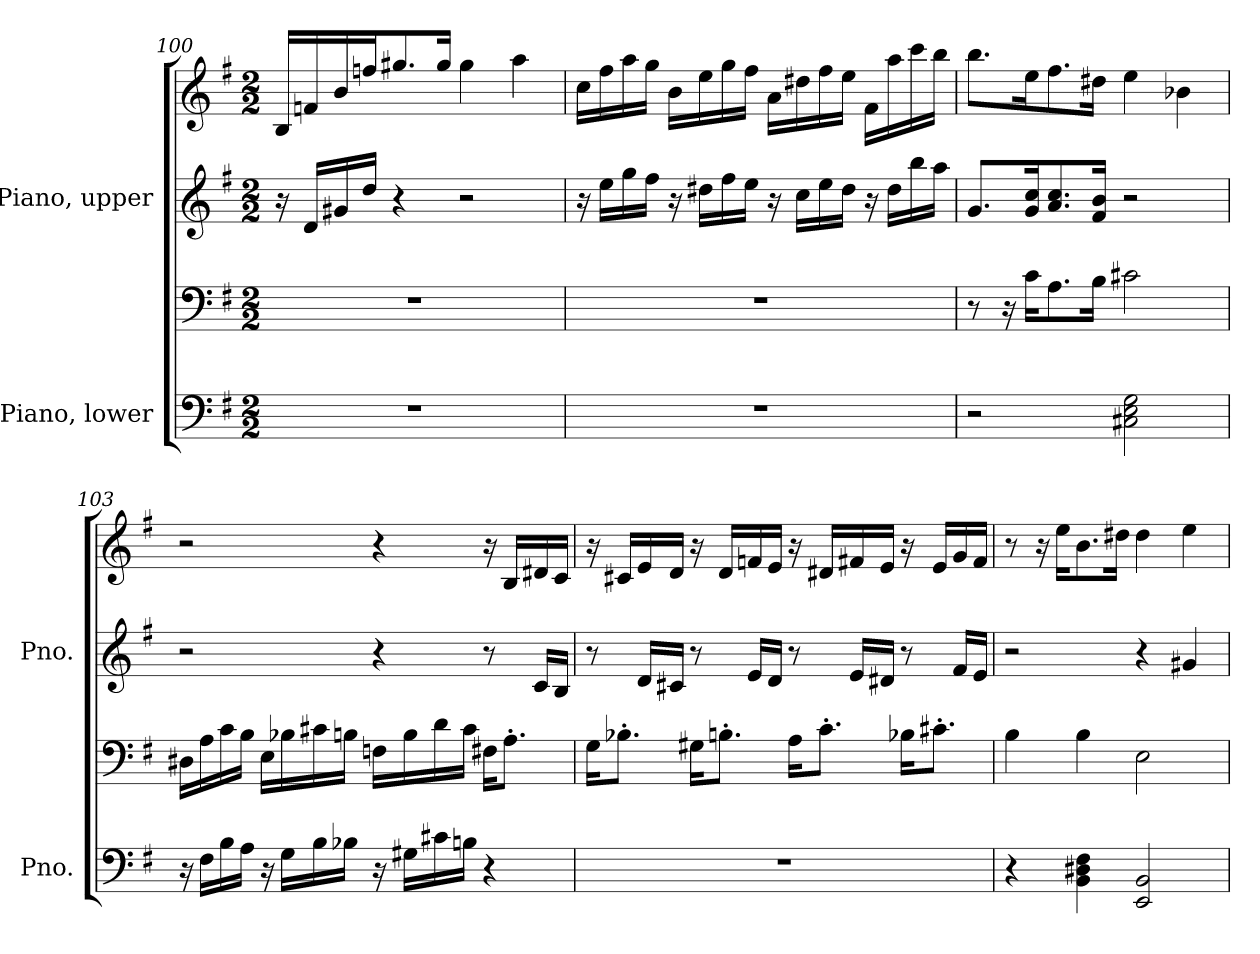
**kern	**kern	**kern	**kern
*part2	*part2	*part1	*part1
*staff4	*staff3	*staff2	*staff1
*I"Piano, lower	*	*I"Piano, upper	*
*I'Pno.	*	*I'Pno.	*
*clefF4	*clefF4	*clefG2	*clefG2
*k[f#]	*k[f#]	*k[f#]	*k[f#]
*M2/2	*M2/2	*M2/2	*M2/2
=100	=100	=100	=100
1r	1r	16r	16B/LL
.	.	16d/LL	16fn/
.	.	16g#X/	16b/
.	.	16dd/JJ	16ffn/J
.	.	4r	8.gg#X/
.	.	.	16gg#/Jk
.	.	2r	4gg#\
.	.	.	4aa\
!!LO:PB:g=z
=101	=101	=101	=101
1r	1r	16r	16cc\LL
.	.	16ee\LL	16ff#\
.	.	16gg\	16aa\
.	.	16ff#\JJ	16gg\JJ
.	.	16r	16b\LL
.	.	16dd#X\LL	16ee\
.	.	16ff#\	16gg\
.	.	16ee\JJ	16ff#\JJ
.	.	16r	16a\LL
.	.	16cc\LL	16dd#X\
.	.	16ee\	16ff#\
.	.	16dd#\JJ	16ee\JJ
.	.	16r	16f#\LL
.	.	16dd#\LL	16aa\
.	.	16bb\	16ccc\
.	.	16aa\JJ	16bb\JJ
=102	=102	=102	=102
2r	8r	8.g/L	8.bb\L
.	16r	.	.
.	16c\KL	16g/ 16cc/K	16ee\K
.	8.A\	8.a/ 8.cc/	8.ff#\
.	16B\Jk	16f#/ 16b/Jk	16dd#X\Jk
2C#X\ 2E\ 2G\	2c#X\	2r	4ee\
.	.	.	4b-X\
!!LO:LB:g=z
=103	=103	=103	=103
16r	16D#X\LL	2r	2r
16F#\LL	16A\	.	.
16B\	16c\	.	.
16A\JJ	16B\JJ	.	.
16r	16E\LL	.	.
16G\LL	16B-X\	.	.
16B\	16c#X\	.	.
16B-X\JJ	16Bn\JJ	.	.
16r	16Fn\LL	4r	4r
16G#X\LL	16B\	.	.
16c#X\	16d\	.	.
16Bn\JJ	16c#\JJ	.	.
4r	16F#X\KL	8r	16r
.	8.A'\J	.	16B/LL
.	.	16c/LL	16d#X/
.	.	16B/JJ	16c/JJ
!!LO:LB:g=z
=104	=104	=104	=104
1r	16G\KL	8r	16r
.	8.B-X'\J	.	16c#X/LL
.	.	16d/LL	16e/
.	.	16c#X/JJ	16d/JJ
.	16G#X\KL	8r	16r
.	8.Bn'\J	.	16d/LL
.	.	16e/LL	16fn/
.	.	16d/JJ	16e/JJ
.	16A\KL	8r	16r
.	8.c'\J	.	16d#X/LL
.	.	16e/LL	16f#X/
.	.	16d#X/JJ	16e/JJ
.	16B-X\KL	8r	16r
.	8.c#X'\J	.	16e/LL
.	.	16f#/LL	16g/
.	.	16e/JJ	16f#/JJ
=105	=105	=105	=105
4r	4B\	2r	8r
.	.	.	16r
.	.	.	16ee\KL
4BB\ 4D#X\ 4F#\	4B\	.	8.b\
.	.	.	16dd#X\Jk
2EE/ 2BB/	2E\	4r	4dd#\
.	.	4g#X/	4ee\
=	=	=	=
*-	*-	*-	*-
